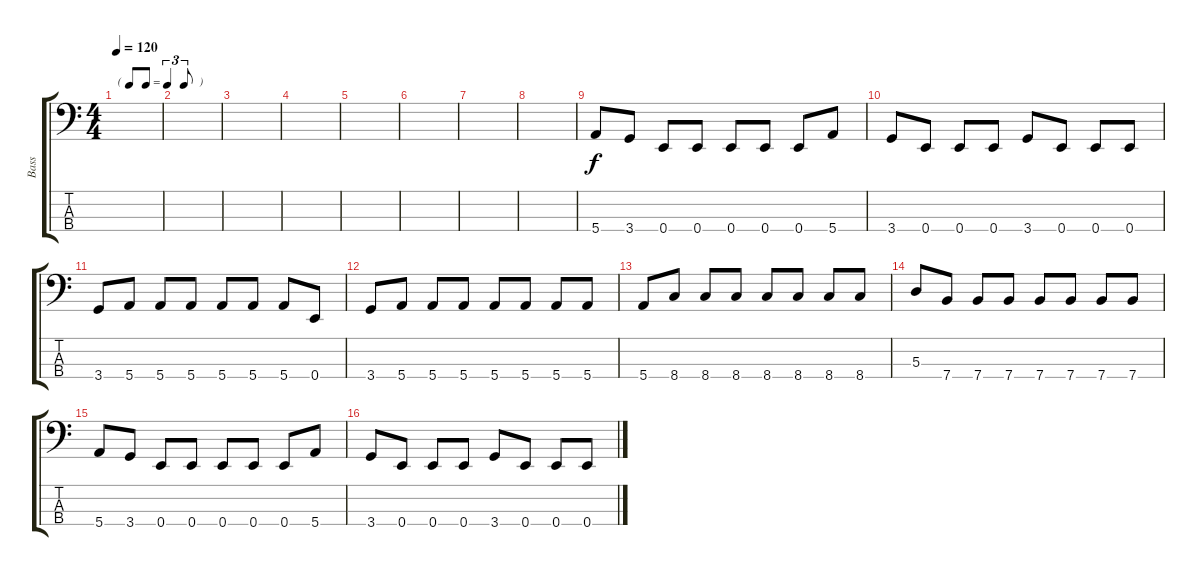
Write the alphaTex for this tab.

\track ("Bass" "Bass") {instrument electricbassfinger}
\staff {score tabs}
\tuning (G2 D2 A1 E1) {hide}
\ts (4 4)
\tf triplet8th
\tempo 120
\clef f4
\ks c
|
|
|
|
|
|
|
|
5.4.8 3.4.8 0.4.8 0.4.8 0.4.8 0.4.8 0.4.8 5.4.8 |
3.4.8 0.4.8 0.4.8 0.4.8 3.4.8 0.4.8 0.4.8 0.4.8 |
3.4.8 5.4.8 5.4.8 5.4.8 5.4.8 5.4.8 5.4.8 0.4.8 |
3.4.8 5.4.8 5.4.8 5.4.8 5.4.8 5.4.8 5.4.8 5.4.8 |
5.4.8 8.4.8 8.4.8 8.4.8 8.4.8 8.4.8 8.4.8 8.4.8 |
5.3.8 7.4.8 7.4.8 7.4.8 7.4.8 7.4.8 7.4.8 7.4.8 |
5.4.8 3.4.8 0.4.8 0.4.8 0.4.8 0.4.8 0.4.8 5.4.8 |
3.4.8 0.4.8 0.4.8 0.4.8 3.4.8 0.4.8 0.4.8 0.4.8
